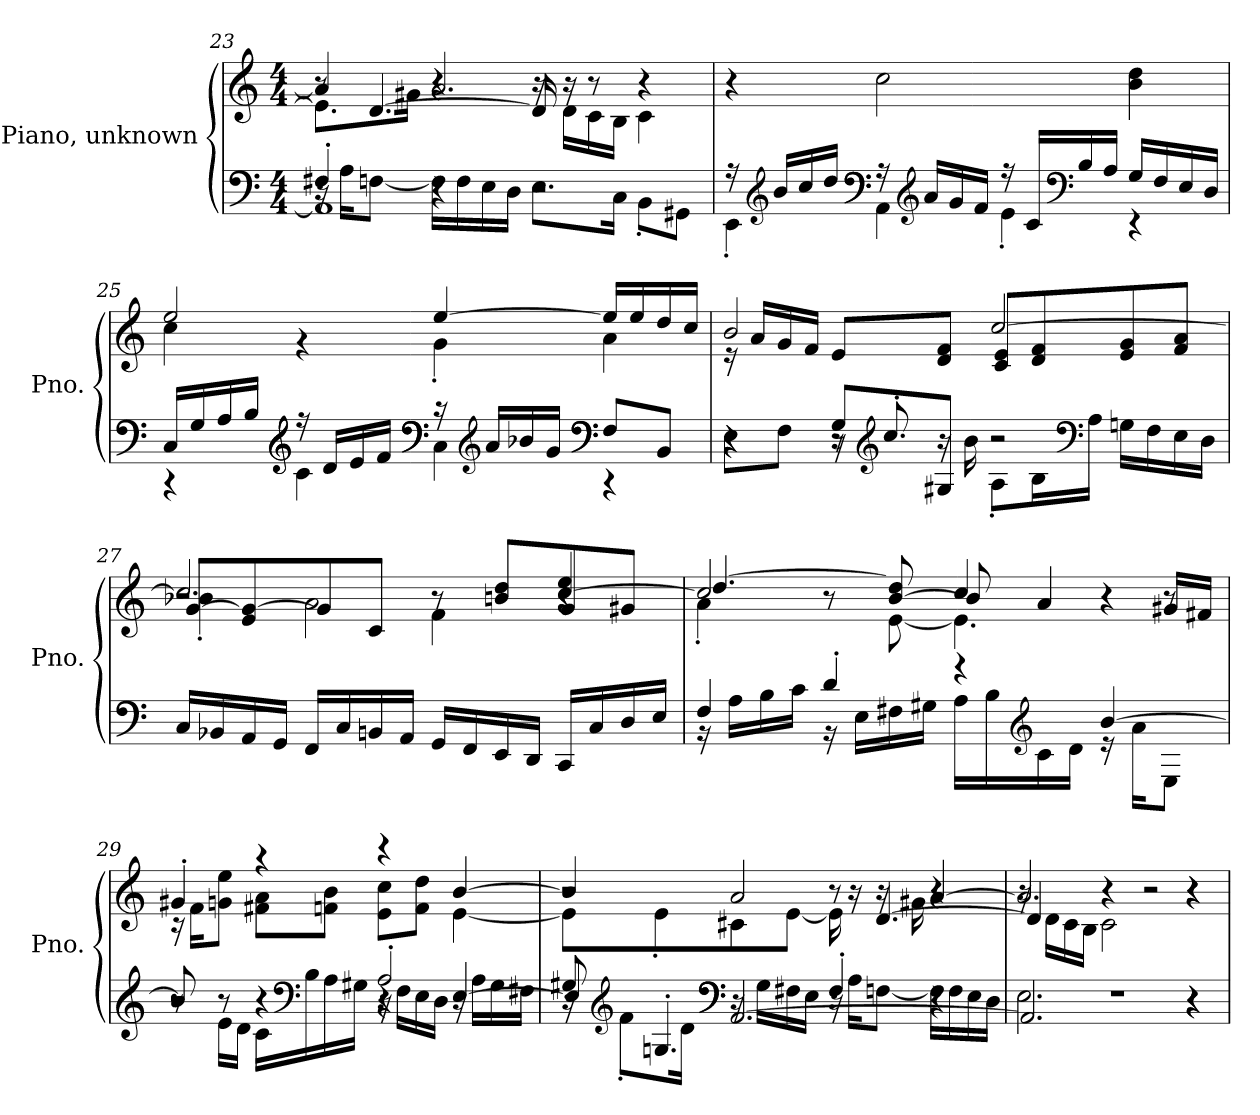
**kern	**kern
*part1	*part1
*staff2	*staff1
*I"Piano, unknown	*
*I'Pno.	*
!!LO:LB:g=z
*clefF4	*clefG2
*k[]	*k[]
*M4/4	*M4/4
=23	=23
*^	*^
*	*^	*	*^
4F#X'/	16r	1AA]	4a/]	8.e\L]	8r
.	16A\KL	.	.	.	.
.	[8Fn\J	.	.	.	[4.d/
.	.	.	.	16g#X\Jk	.
4r	16F\LL]	.	2.a/	4r	.
.	16F\	.	.	.	.
.	16E\	.	.	.	.
.	16D\JJ	.	.	.	.
2r	8.E\L	.	.	16r	16d/]
.	.	.	.	16d\LL	16r
.	.	.	.	16c\	8r
.	16C\Jk	.	.	16B\JJ	.
.	8BB'\L	.	.	4c\	4r
.	8GG#X\J	.	.	.	.
*	*v	*v	*	*	*
*	*	*v	*v	*v
=24	=24	=24
16r	4EE'\	4r
*clefG2	*	*
16b/LL	.	.
16cc/	.	.
16dd/JJ	.	.
*clefF4	*	*
16r	4AA\	2cc\
*clefG2	*	*
16a/LL	.	.
16g/	.	.
16f/JJ	.	.
16r	4e'\	.
16c/LL	.	.
*clefF4	*	*
16B/	.	.
16A/JJ	.	.
16G/LL	4r	4b\ 4dd\
16F/	.	.
16E/	.	.
16D/JJ	.	.
!!LO:PB:g=z
=25	=25	=25
*	*	*^
16C/LL	4r	2ee/	4cc\
16G/	.	.	.
16A/	.	.	.
16B/JJ	.	.	.
*clefG2	*	*	*
16r	4c\	.	4r
16d/LL	.	.	.
16e/	.	.	.
16f/JJ	.	.	.
*clefF4	*	*	*
16r	4C\	[4ee/	4g'\
*clefG2	*	*	*
16a/LL	.	.	.
16b-X/	.	.	.
16g/JJ	.	.	.
*clefF4	*	*	*
8F/L	4r	16ee/LL]	4a\
.	.	16ee/	.
8BB/J	.	16dd/	.
.	.	16cc/JJ	.
=26	=26	=26	=26
*	*^	*	*
4r	8E\L	4r	2b/	16r
.	.	.	.	16a/LL
.	8F\J	.	.	16g/
.	.	.	.	16f/JJ
16r	8r	8G/L	.	8e/L
*clefG2	*	*	*	*
8.cc'/	.	.	.	.
.	16r	8G#X/J	.	8d/ 8f/J
.	16b\	.	.	.
2r	8A'\L	2r	[2cc/	8c/ 8e/L
.	16B\L	.	.	8d/ 8f/
*clefF4	*	*	*	*
.	16A\JJ	.	.	.
.	16Gn\LL	.	.	8e/ 8g/
.	16F\	.	.	.
.	16E\	.	.	8f/ 8a/J
.	16D\JJ	.	.	.
*v	*v	*v	*	*
!!LO:LB:g=z
=27	=27	=27
*	*^	*^
16C/LL	2.cc/]	4b-X'\	[8g/L	2r
16BB-X/	.	.	.	.
16AA/	.	.	8e/ 8g/_	.
16GG/JJ	.	.	.	.
16FF/LL	.	2a\	8g/]	.
16C/	.	.	.	.
16BBn/	.	.	8c/J	.
16AA/JJ	.	.	.	.
16GG/LL	.	.	8r	4f\
16FF/	.	.	.	.
16EE/	.	.	8bn/ 8dd/L	.
16DD/JJ	.	.	.	.
16CC/LL	[4cc/ 4ee/	4r	8g/	4r
16C/	.	.	.	.
16D/	.	.	8g#X/J	.
16E/JJ	.	.	.	.
*	*	*	*v	*v
=28	=28	=28	=28
*^	*	*	*
4F/	16r	2cc/]	4a'\	[4.dd/
.	16A\LL	.	.	.
.	16B\	.	.	.
.	16c\JJ	.	.	.
4d'/	16r	.	8r	.
.	16E\LL	.	.	.
.	16F#X\	.	[8e\	[8b/ 8dd/]
.	16G#X\JJ	.	.	.
4r	16A\LL	4cc/	4.e\]	8b/]
.	16B\	.	.	.
*clefG2	*	*	*	*
.	16c\	.	.	4a/
.	16d\JJ	.	.	.
[4b/	16r	4r	.	.
.	16a\KL	.	.	.
.	8E\J	.	8r	16g#X/LL
.	.	.	.	16f#X/JJ
*	*	*	*v	*v
!!LO:LB:g=z
=29	=29	=29	=29
*	*^	*	*
8b/]	8r	2r	4g#X'/	16r
.	.	.	.	16f\KL
8r	16e\LL	.	.	8gn\ 8ee\J
.	16d\JJ	.	.	.
4r	16c\LL	.	4r	8f#X\ 8a\L
*clefF4	*	*	*	*
.	16B\	.	.	.
.	16A\	.	.	8fn\ 8b\J
.	16G#X\JJ	.	.	.
2A'/	16r	4r	4r	8e\ 8cc\L
.	16F\LL	.	.	.
.	16E\	.	.	8f\ 8dd\J
.	16D\JJ	.	.	.
.	16r	[4E/	[4b/	[4e\
.	16A\LL	.	.	.
.	16G#\	.	.	.
.	16F#X\JJ	.	.	.
=30	=30	=30	=30	=30
*	*	*	*	*^
8G#X/	16r	4E/]	4b/]	8e\L]	2r
*clefG2	*	*	*	*	*
.	8f'\L	.	.	.	.
4.Gn'/	.	.	.	8e'\	.
.	16d\Jk	.	.	.	.
*clefF4	*	*	*	*	*
.	16r	[2.AA/	2a/	8c#X\	.
.	16G\LL	.	.	.	.
.	16F#X\	.	.	[8e\J	.
.	16E\JJ	.	.	.	.
4F#'/	16r	.	.	16e\]	8r
.	16A\KL	.	.	16r	.
.	[8Fn\J	.	.	16r	[4.d/
.	.	.	.	16g#X\	.
4r	16F\LL]	.	[4a/	4r	.
.	16F\	.	.	.	.
.	16E\	.	.	.	.
.	16D\JJ	.	.	.	.
!!LO:LB:g=z	!!	!!
=31	=31	=31	=31	=31	=31
1r	2.E\	2.AA/]	2.a/]	16r	4d/]
.	.	.	.	16d\LL	.
.	.	.	.	16c\	.
.	.	.	.	16B\JJ	.
.	.	.	.	2c\	4r
.	.	.	.	.	2r
.	4r	4r	4r	4r	.
*v	*v	*v	*	*	*
*	*v	*v	*v
=	=
*-	*-
